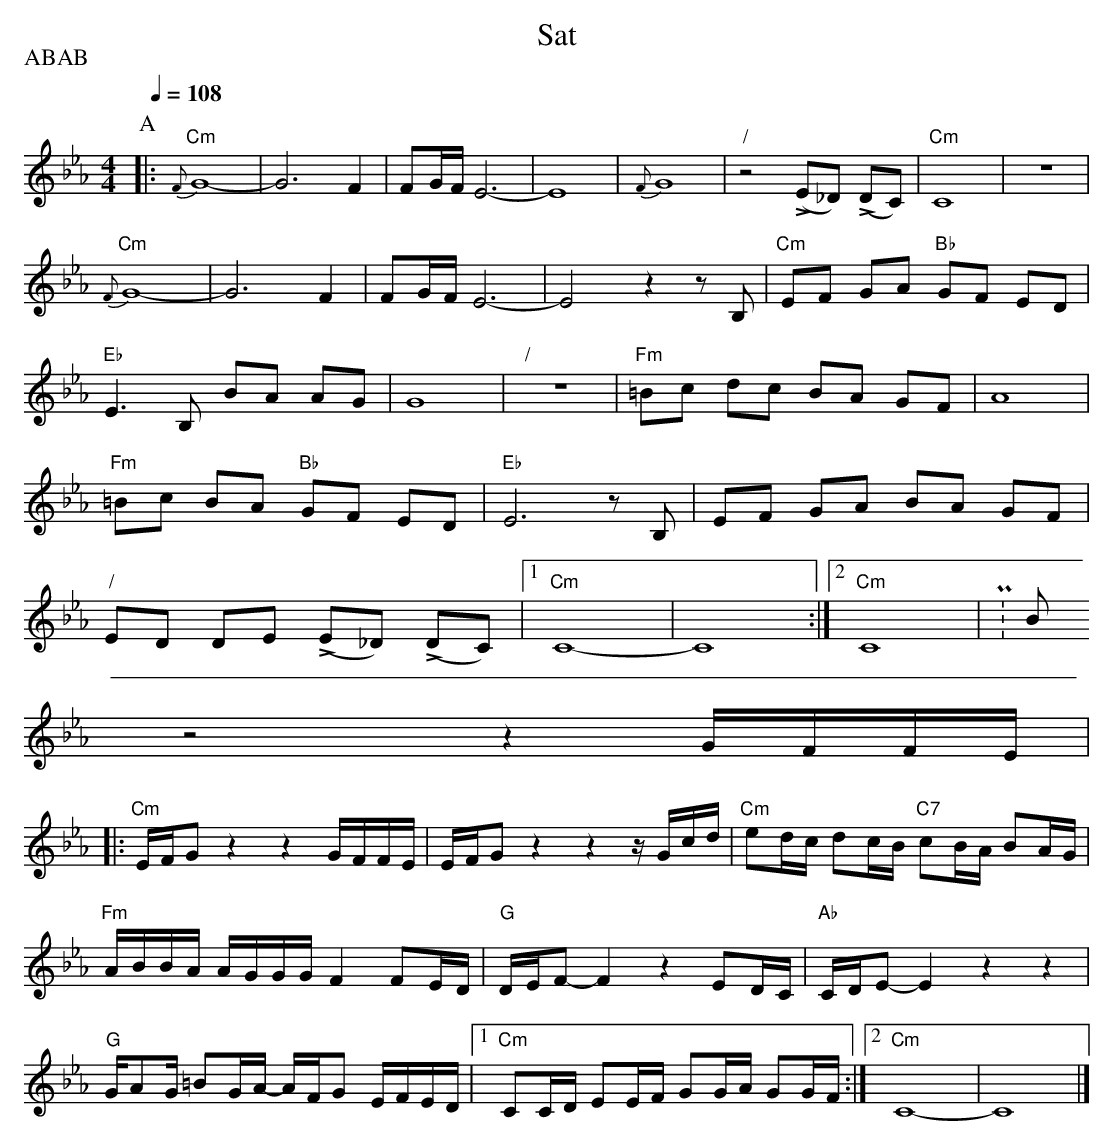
X:1
T:Sat
Q:1/4=108
P:ABAB
M:4/4
L:1/8
K:Cm
P:A
|:"Cm"{F}G8- |G6 F2 |FG/F/ E6- |E8 |{F}G8 |"/"z4 (+>+E_D) (+>+DC) |"Cm"C8 |z8 |
"Cm"{F}G8- |G6 F2 |FG/F/ E6- |E4 z2 z B, |"Cm"EF GA "Bb"GF ED |
"Eb"E3 B, BA AG |G8 |"/"z8 |"Fm"=Bc dc BA GF |A8 |
"Fm"=Bc BA "Bb"GF ED |"Eb"E6 z B, |EF GA BA GF |
"/"ED DE (+>+E_D) (+>+DC)|1 "Cm"C8- |C8 :|2 "Cm"C8 |P:B
z4 z2 G/F/F/E/|
|:"Cm"E/F/G z2 z2 G/F/F/E/ |E/F/G z2 z2 z/ G/c/d/ |"Cm"ed/c/ dc/B/ "C7"cB/A/ BA/G/ |
"Fm"A/B/B/A/ A/G/G/G/ F2 FE/D/ |"G"D/E/F- F2 z2 ED/C/ |"Ab"C/D/E- E2 z2 z2 |
"G"G/AG/ =BG/A/- A/F/G E/F/E/D/ |1 "Cm"CC/D/ EE/F/ GG/A/ GG/F/ :|2 "Cm"C8- |C8 |]
